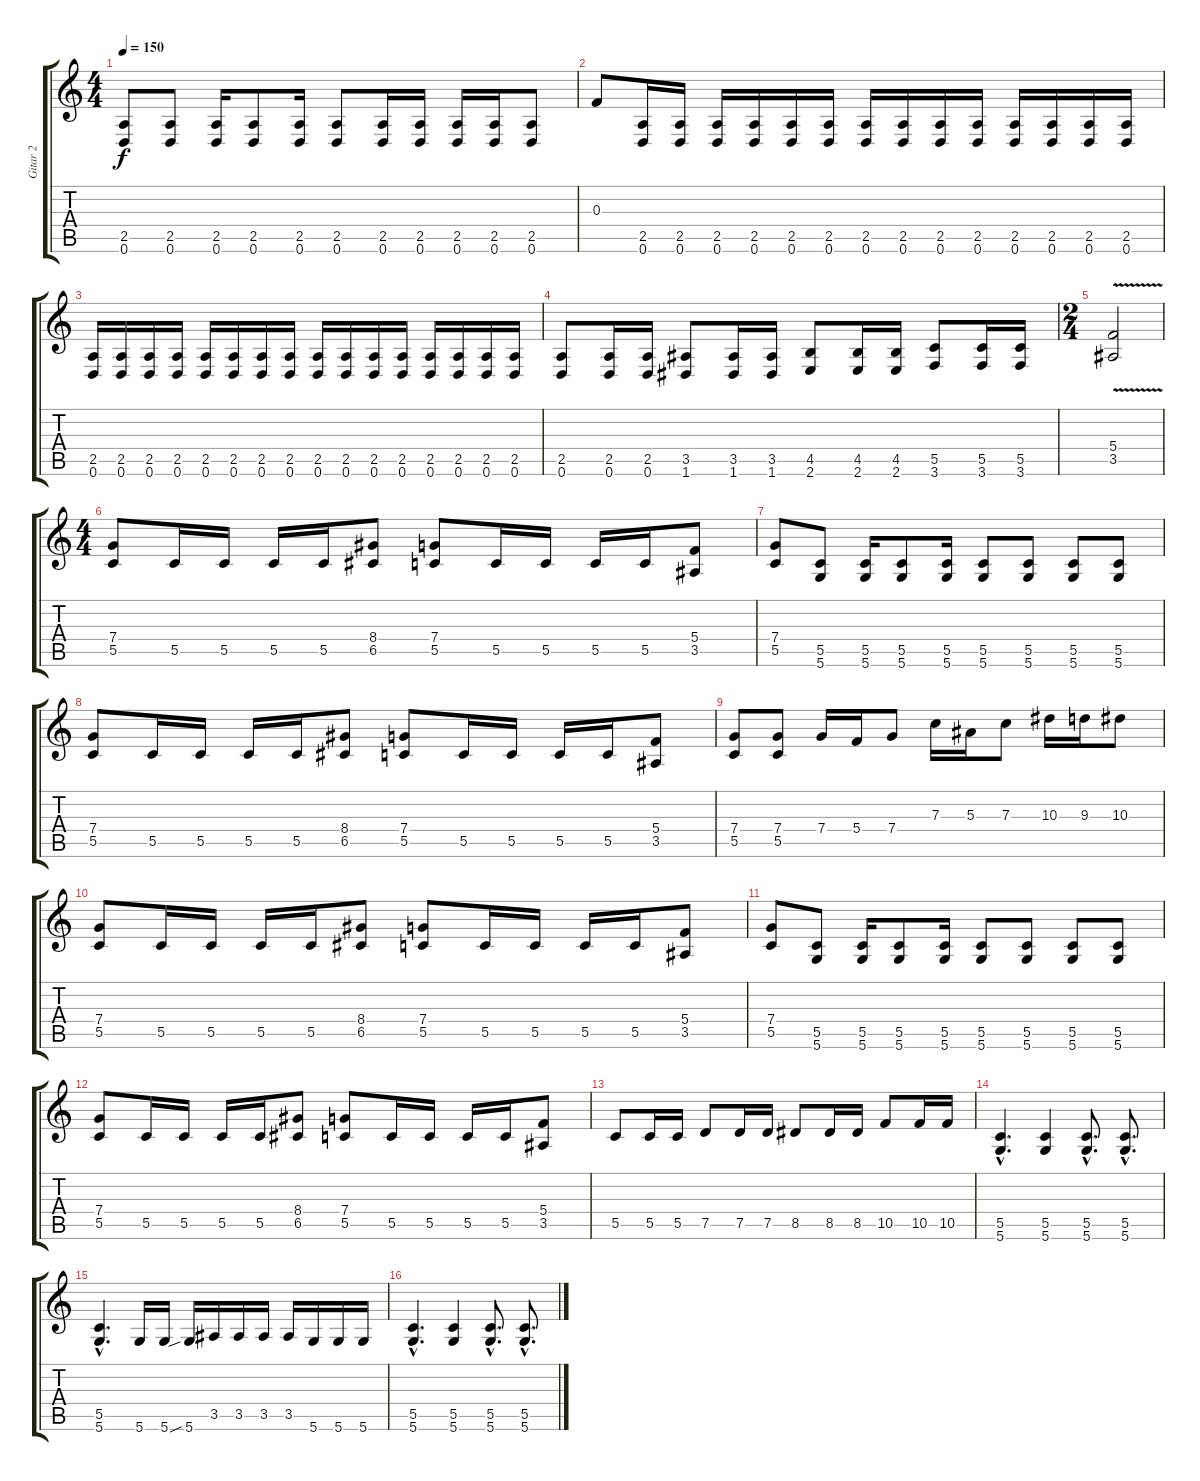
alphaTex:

\track ("Gitar 2" "Gitar 2") {instrument distortionguitar}
\staff {score tabs}
\tuning (D4 A3 F3 C3 G2 D2) {hide}
\ts (4 4)
\tempo 150
\clef g2
\ks c
(2.5 0.6).8{dy f} (2.5 0.6).8 (2.5 0.6).16 (2.5 0.6).8 (2.5 0.6).16 (2.5 0.6).8 (2.5 0.6).16 (2.5 0.6).16 (2.5 0.6).16 (2.5 0.6).16 (2.5 0.6).8 |
0.3.8 (2.5 0.6).16 (2.5 0.6).16 (2.5 0.6).16 (2.5 0.6).16 (2.5 0.6).16 (2.5 0.6).16 (2.5 0.6).16 (2.5 0.6).16 (2.5 0.6).16 (2.5 0.6).16 (2.5 0.6).16 (2.5 0.6).16 (2.5 0.6).16 (2.5 0.6).16 |
(2.5 0.6).16 (2.5 0.6).16 (2.5 0.6).16 (2.5 0.6).16 (2.5 0.6).16 (2.5 0.6).16 (2.5 0.6).16 (2.5 0.6).16 (2.5 0.6).16 (2.5 0.6).16 (2.5 0.6).16 (2.5 0.6).16 (2.5 0.6).16 (2.5 0.6).16 (2.5 0.6).16 (2.5 0.6).16 |
(2.5 0.6).8 (2.5 0.6).16 (2.5 0.6).16 (3.5 1.6).8 (3.5 1.6).16 (3.5 1.6).16 (4.5 2.6).8 (4.5 2.6).16 (4.5 2.6).16 (5.5 3.6).8 (5.5 3.6).16 (5.5 3.6).16 |
\ts (2 4)
(5.4 3.5{v}).2 |
\ts (4 4)
(7.4 5.5).8 5.5.16 5.5.16 5.5.16 5.5.16 (8.4 6.5).8 (7.4 5.5).8 5.5.16 5.5.16 5.5.16 5.5.16 (5.4 3.5).8 |
(7.4 5.5).8 (5.5 5.6).8 (5.5 5.6).16 (5.5 5.6).8 (5.5 5.6).16 (5.5 5.6).8 (5.5 5.6).8 (5.5 5.6).8 (5.5 5.6).8 |
(7.4 5.5).8 5.5.16 5.5.16 5.5.16 5.5.16 (8.4 6.5).8 (7.4 5.5).8 5.5.16 5.5.16 5.5.16 5.5.16 (5.4 3.5).8 |
(7.4 5.5).8 (7.4 5.5).8 7.4.16 5.4.16 7.4.8 7.3.16 5.3.16 7.3.8 10.3.16 9.3.16 10.3.8 |
(7.4 5.5).8 5.5.16 5.5.16 5.5.16 5.5.16 (8.4 6.5).8 (7.4 5.5).8 5.5.16 5.5.16 5.5.16 5.5.16 (5.4 3.5).8 |
(7.4 5.5).8 (5.5 5.6).8 (5.5 5.6).16 (5.5 5.6).8 (5.5 5.6).16 (5.5 5.6).8 (5.5 5.6).8 (5.5 5.6).8 (5.5 5.6).8 |
(7.4 5.5).8 5.5.16 5.5.16 5.5.16 5.5.16 (8.4 6.5).8 (7.4 5.5).8 5.5.16 5.5.16 5.5.16 5.5.16 (5.4 3.5).8 |
5.5.8 5.5.16 5.5.16 7.5.8 7.5.16 7.5.16 8.5.8 8.5.16 8.5.16 10.5.8 10.5.16 10.5.16 |
(5.5{hac} 5.6{hac}).4{d} (5.5 5.6).4 (5.5{hac} 5.6{hac}).8{d} (5.5{hac} 5.6{hac}).8{d} |
(5.5{hac} 5.6{hac}).4{d} 5.6.16 5.6.16 5.6{sib}.16 3.5.16 3.5.16 3.5.16 3.5.16 5.6.16 5.6.16 5.6.16 |
(5.5{hac} 5.6{hac}).4{d} (5.5 5.6).4 (5.5{hac} 5.6{hac}).8{d} (5.5{hac} 5.6{hac}).8{d}
